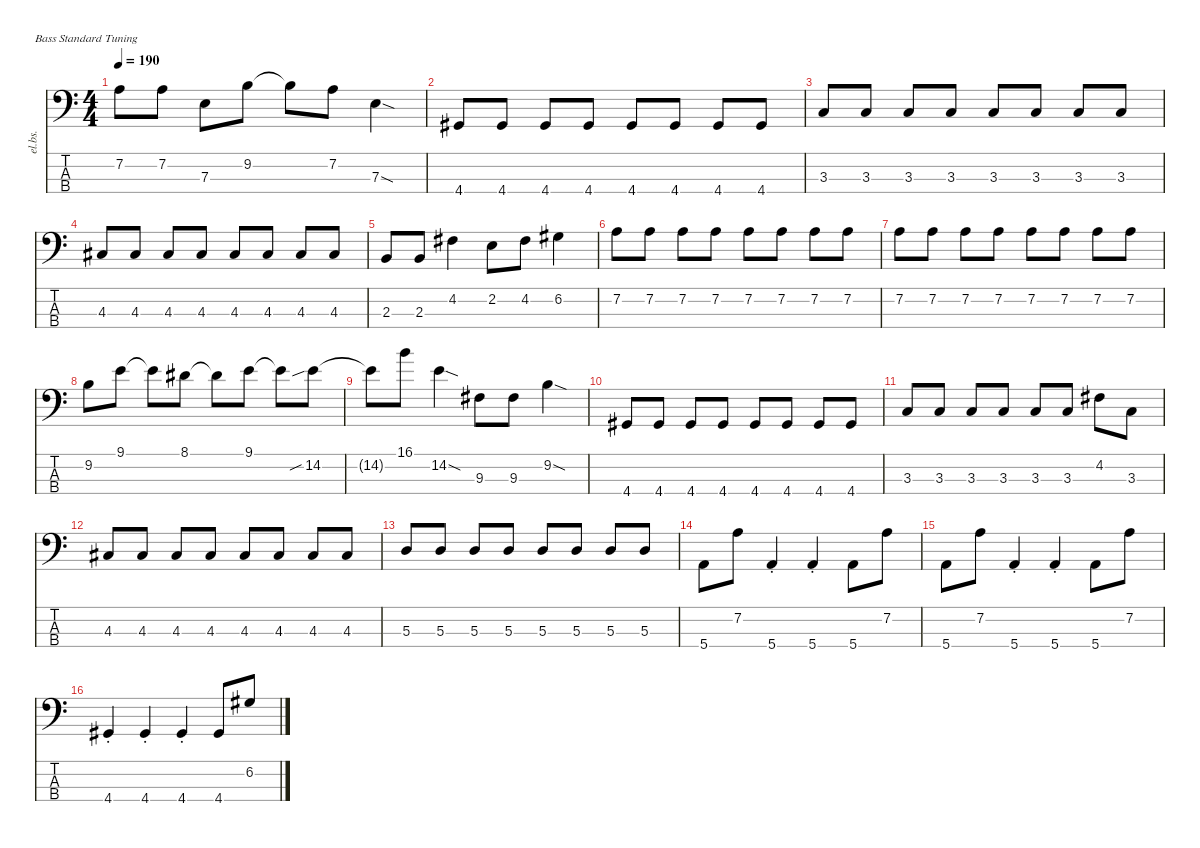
\defaultSystemsLayout 4
\hideDynamics
\bracketExtendMode nobrackets
\track ("Electric Bass" "el.bs.") {mute instrument electricbassfinger}
\staff {score tabs}
\tuning (G2 D2 A1 E1)
\ts (4 4)
\tempo 190
\clef f4
\ks c
7.2{t}.8{dy mf beam Down} 7.2.8{beam Down} 7.3.8{beam Down} 9.2.8{beam Down} 9.2{t}.8{beam Down} 7.2.8{beam Down} 7.3{sod}.4{beam Down} |
4.4{acc #}.8{beam Up} 4.4{acc #}.8{beam Up} 4.4{acc #}.8{beam Up} 4.4{acc #}.8{beam Up} 4.4{acc #}.8{beam Up} 4.4{acc #}.8{beam Up} 4.4{acc #}.8{beam Up} 4.4{acc #}.8{beam Up} |
3.3.8{beam Up} 3.3.8{beam Up} 3.3.8{beam Up} 3.3.8{beam Up} 3.3.8{beam Up} 3.3.8{beam Up} 3.3.8{beam Up} 3.3.8{beam Up} |
4.3{acc #}.8{beam Up} 4.3{acc #}.8{beam Up} 4.3{acc #}.8{beam Up} 4.3{acc #}.8{beam Up} 4.3{acc #}.8{beam Up} 4.3{acc #}.8{beam Up} 4.3{acc #}.8{beam Up} 4.3{acc #}.8{beam Up} |
2.3.8{beam Up} 2.3.8{beam Up} 4.2{acc #}.4{beam Down} 2.2.8{beam Down} 4.2{acc #}.8{beam Down} 6.2{acc #}.4{beam Down} |
7.2.8{beam Down} 7.2.8{beam Down} 7.2.8{beam Down} 7.2.8{beam Down} 7.2.8{beam Down} 7.2.8{beam Down} 7.2.8{beam Down} 7.2.8{beam Down} |
7.2.8{beam Down} 7.2.8{beam Down} 7.2.8{beam Down} 7.2.8{beam Down} 7.2.8{beam Down} 7.2.8{beam Down} 7.2.8{beam Down} 7.2.8{beam Down} |
9.2.8{beam Down} 9.1.8{beam Down} 9.1{t}.8{beam Down} 8.1{acc #}.8{beam Down} 8.1{t acc #}.8{beam Down} 9.1.8{beam Down} 9.1{t}.8{beam Down} 14.2{sib}.8{beam Down} |
14.2{t}.8{beam Down} 16.1.8{beam Down} 14.2{sod}.4{beam Down} 9.3{acc #}.8{beam Down} 9.3{acc #}.8{beam Down} 9.2{sod}.4{beam Down} |
4.4{acc #}.8{beam Up} 4.4{acc #}.8{beam Up} 4.4{acc #}.8{beam Up} 4.4{acc #}.8{beam Up} 4.4{acc #}.8{beam Up} 4.4{acc #}.8{beam Up} 4.4{acc #}.8{beam Up} 4.4{acc #}.8{beam Up} |
3.3.8{beam Up} 3.3.8{beam Up} 3.3.8{beam Up} 3.3.8{beam Up} 3.3.8{beam Up} 3.3.8{beam Up} 4.2{acc #}.8{beam Down} 3.3.8{beam Down} |
4.3{acc #}.8{beam Up} 4.3{acc #}.8{beam Up} 4.3{acc #}.8{beam Up} 4.3{acc #}.8{beam Up} 4.3{acc #}.8{beam Up} 4.3{acc #}.8{beam Up} 4.3{acc #}.8{beam Up} 4.3{acc #}.8{beam Up} |
5.3.8{beam Up} 5.3.8{beam Up} 5.3.8{beam Up} 5.3.8{beam Up} 5.3.8{beam Up} 5.3.8{beam Up} 5.3.8{beam Up} 5.3.8{beam Up} |
5.4.8{beam Down} 7.2.8{beam Down} 5.4{st}.4{beam Up} 5.4{st}.4{beam Up} 5.4.8{beam Down} 7.2.8{beam Down} |
5.4.8{beam Down} 7.2.8{beam Down} 5.4{st}.4{beam Up} 5.4{st}.4{beam Up} 5.4.8{beam Down} 7.2.8{beam Down} |
4.4{st acc #}.4{beam Up} 4.4{st acc #}.4{beam Up} 4.4{st acc #}.4{beam Up} 4.4{acc #}.8{beam Up} 6.2{acc #}.8{beam Up}
